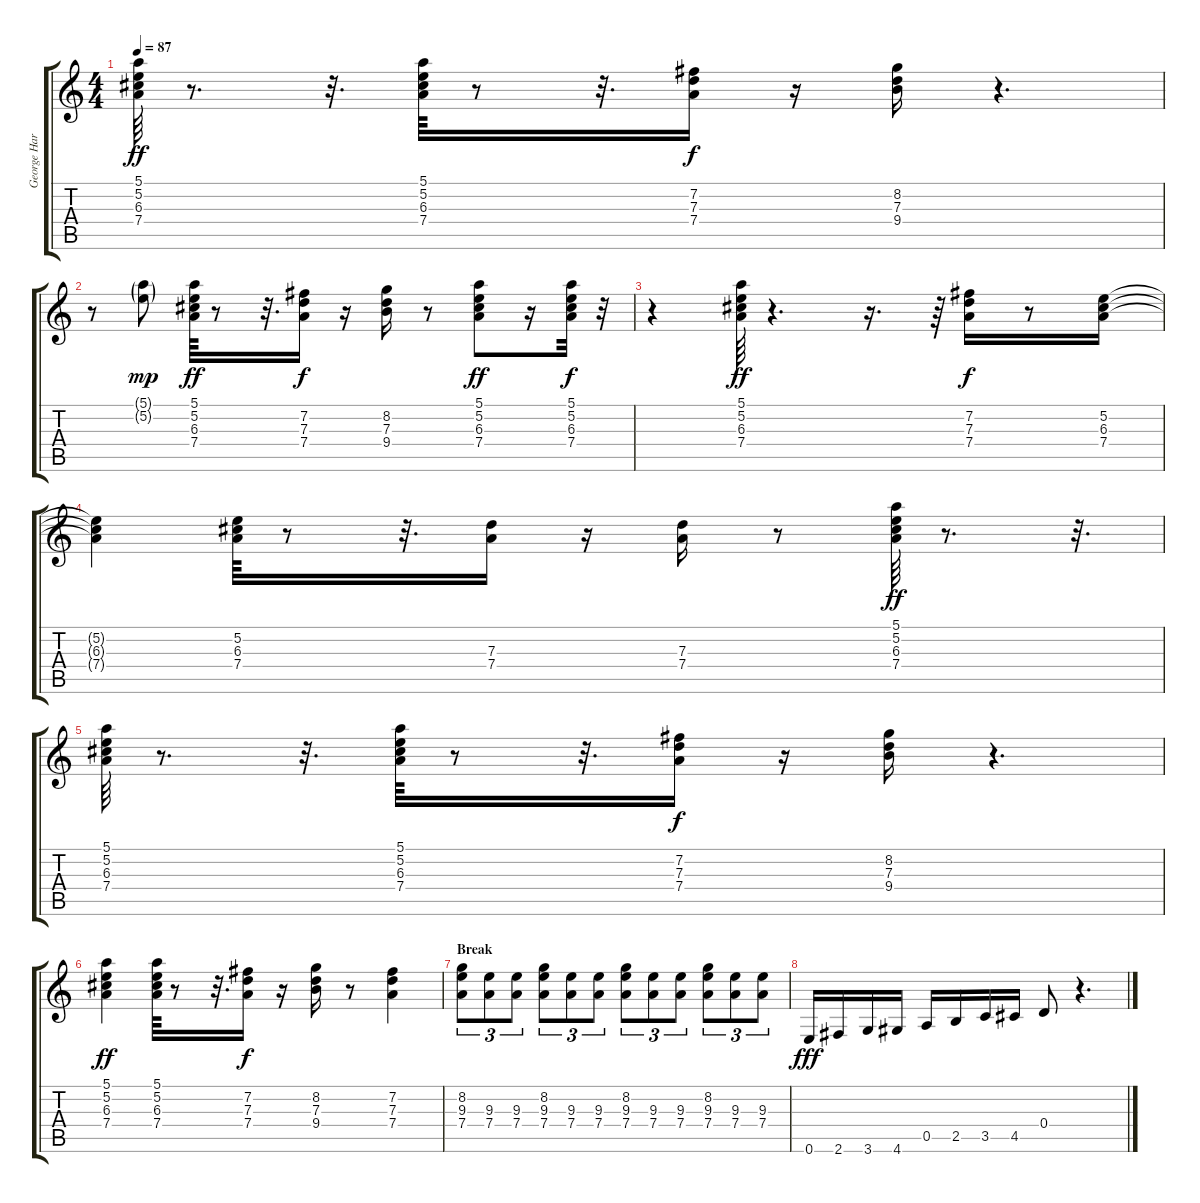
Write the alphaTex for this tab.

\track ("George Harrison (Guitare 1)" "George Har") {instrument distortionguitar}
\staff {score tabs}
\tuning (E4 B3 G3 D3 A2 E2) {hide}
\ts (4 4)
\tempo 87
\clef g2
\ks c
(5.1 5.2 6.3 7.4).64{dy ff} r.8{d} r.32{d} (5.1 5.2 6.3 7.4).64 r.8 r.32{d} (7.2 7.3 7.4).16{dy f} r.16 (8.2 7.3 9.4).16 r.4{d} |
r.8 (5.1{g} 5.2{g}).8{dy mp} (5.1 5.2 6.3 7.4).64{dy ff} r.8 r.32{d} (7.2 7.3 7.4).16{dy f} r.16 (8.2 7.3 9.4).16 r.8 (5.1 5.2 6.3 7.4).8{dy ff} r.16 (5.1 5.2 6.3 7.4).32{dy f} r.32 |
r.4 (5.1 5.2 6.3 7.4).64{dy ff} r.4{d} r.16{d} r.64 (7.2 7.3 7.4).16{dy f} r.8 (5.2 6.3 7.4).16 |
(5.2{t} 6.3{t} 7.4{t}).4 (5.2 6.3 7.4).64 r.8 r.32{d} (7.3 7.4).16 r.16 (7.3 7.4).16 r.8 (5.1 5.2 6.3 7.4).64{dy ff} r.8{d} r.32{d} |
(5.1 5.2 6.3 7.4).64 r.8{d} r.32{d} (5.1 5.2 6.3 7.4).64 r.8 r.32{d} (7.2 7.3 7.4).16{dy f} r.16 (8.2 7.3 9.4).16 r.4{d} |
(5.1 5.2 6.3 7.4).4{dy ff} (5.1 5.2 6.3 7.4).64 r.8 r.32{d} (7.2 7.3 7.4).16{dy f} r.16 (8.2 7.3 9.4).16 r.8 (7.2 7.3 7.4).4 |
\section ("" "Break")
(8.2 9.3 7.4).8{tu (3 2) volume 12} (9.3 7.4).8{tu (3 2)} (9.3 7.4).8{tu (3 2)} (8.2 9.3 7.4).8{tu (3 2)} (9.3 7.4).8{tu (3 2)} (9.3 7.4).8{tu (3 2)} (8.2 9.3 7.4).8{tu (3 2)} (9.3 7.4).8{tu (3 2)} (9.3 7.4).8{tu (3 2)} (8.2 9.3 7.4).8{tu (3 2)} (9.3 7.4).8{tu (3 2)} (9.3 7.4).8{tu (3 2)} |
0.6.16{dy fff} 2.6.16 3.6.16 4.6.16 0.5.16 2.5.16 3.5.16 4.5.16 0.4.8 r.4{d}
